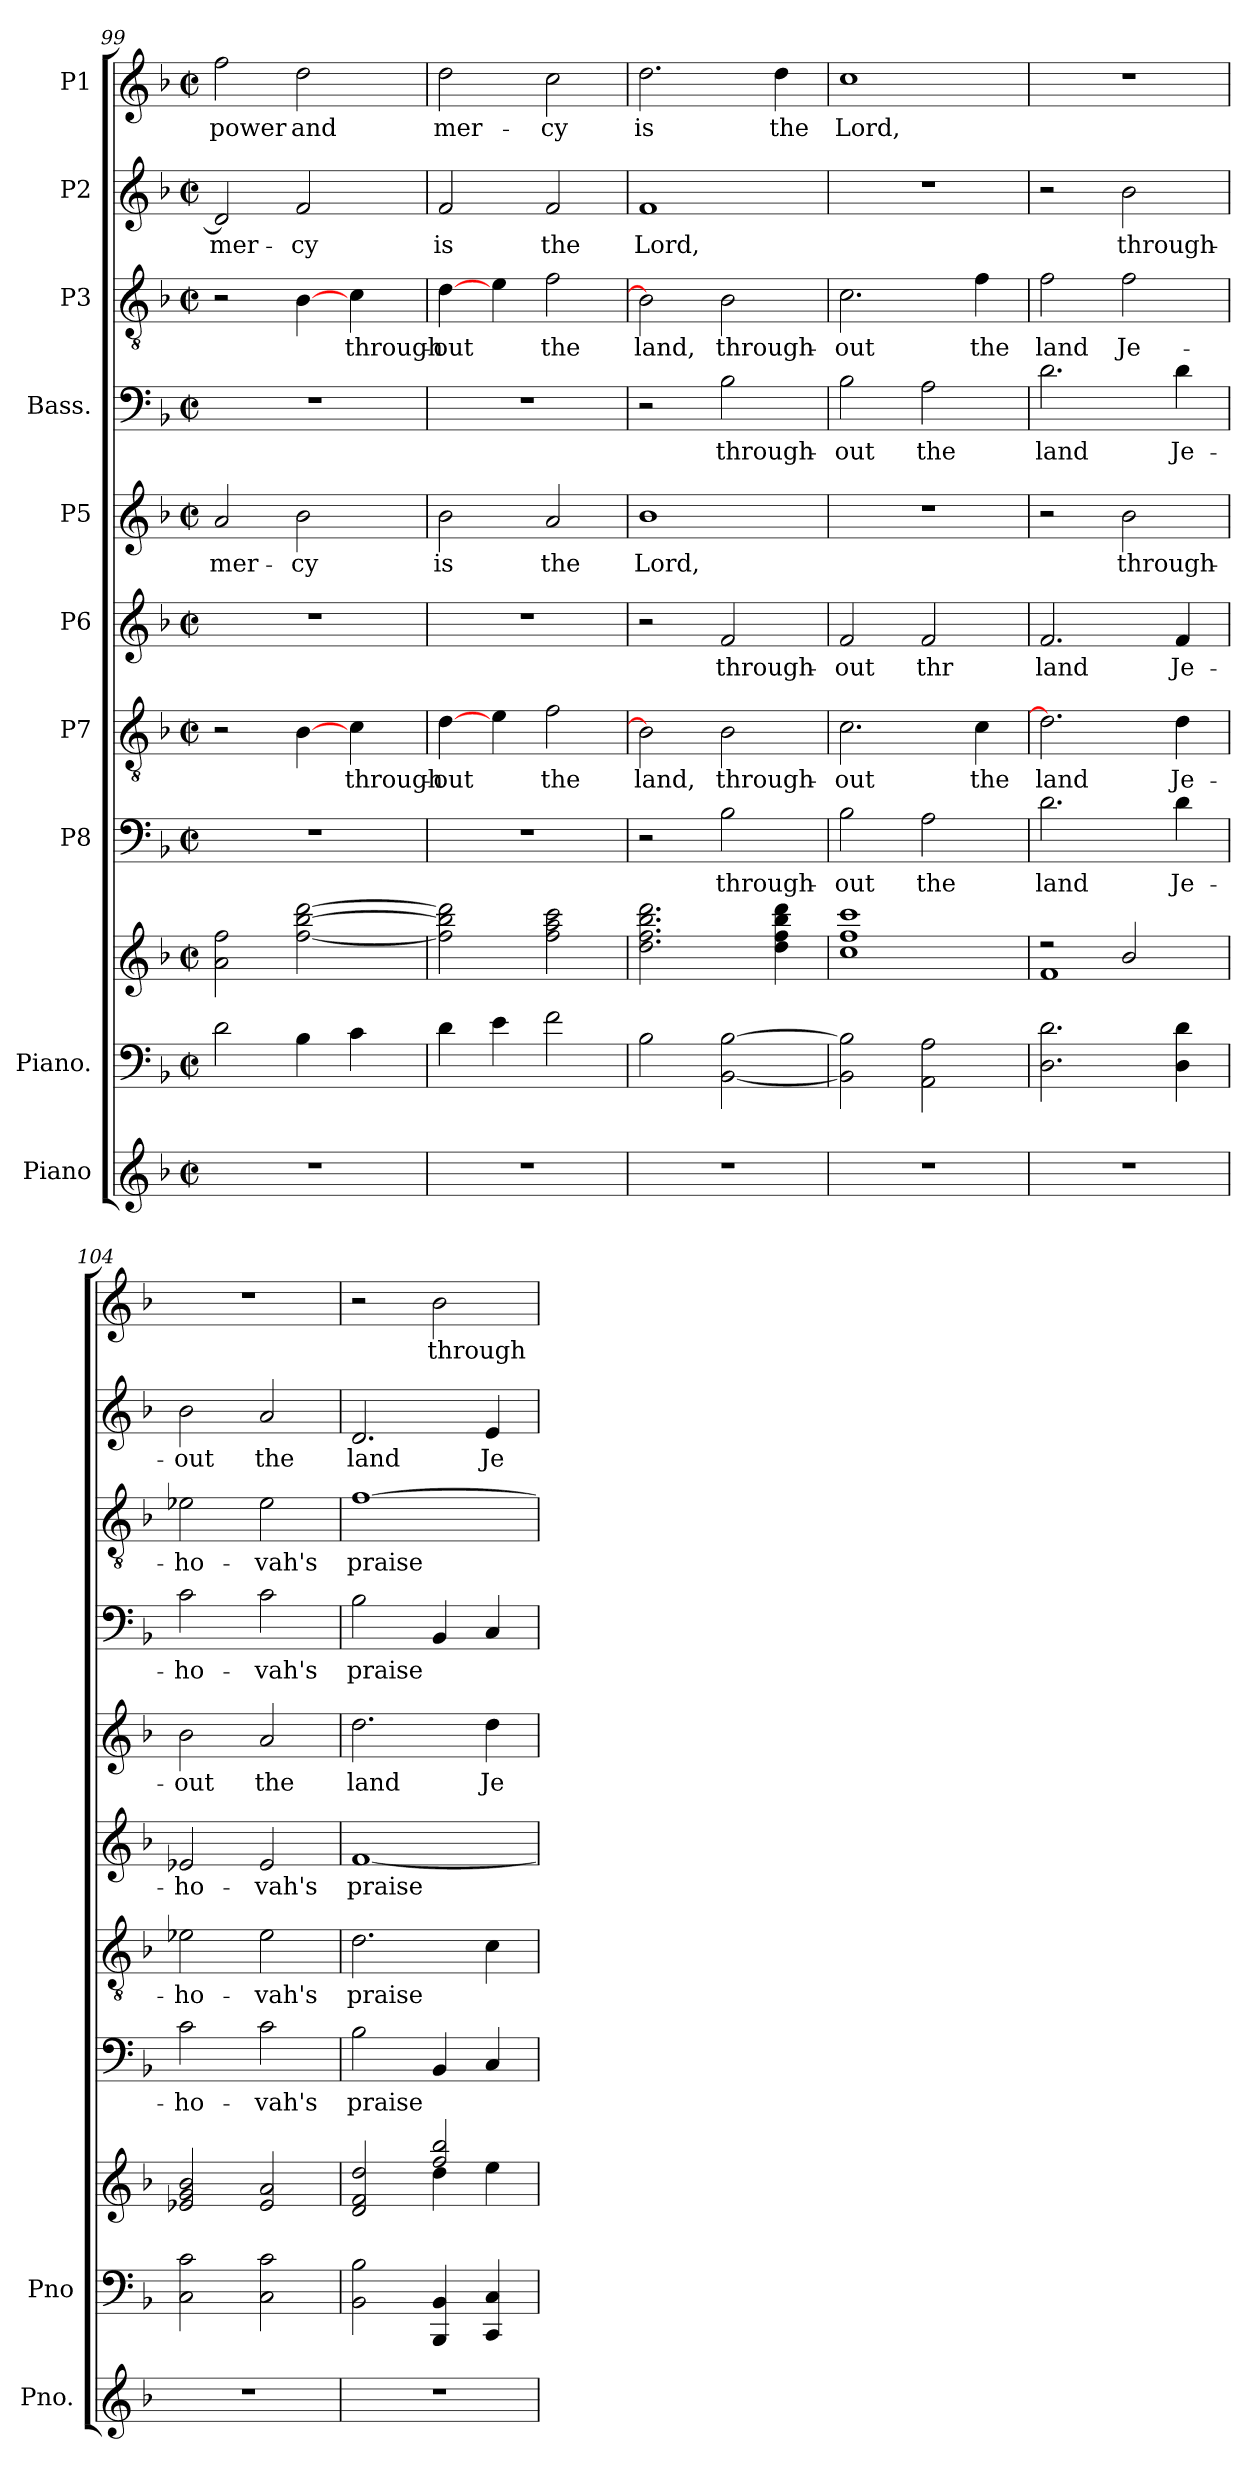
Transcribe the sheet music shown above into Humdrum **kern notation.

**kern	**kern	**kern	**kern	**text	**kern	**text	**kern	**text	**kern	**text	**kern	**text	**kern	**text	**kern	**text	**kern	**text
*part10	*part9	*part9	*part8	*part8	*part7	*part7	*part6	*part6	*part5	*part5	*part4	*part4	*part3	*part3	*part2	*part2	*part1	*part1
*staff11	*staff10	*staff9	*staff8	*staff8	*staff7	*staff7	*staff6	*staff6	*staff5	*staff5	*staff4	*staff4	*staff3	*staff3	*staff2	*staff2	*staff1	*staff1
*I"Piano	*I"Piano.	*	*I"P8	*	*I"P7	*	*I"P6	*	*I"P5	*	*I"Bass.	*	*I"P3	*	*I"P2	*	*I"P1	*
*I'Pno.	*I'Pno	*	*	*	*	*	*	*	*	*	*	*	*	*	*	*	*	*
*clefG2	*clefF4	*clefG2	*clefF4	*	*clefGv2	*	*clefG2	*	*clefG2	*	*clefF4	*	*clefGv2	*	*clefG2	*	*clefG2	*
*k[b-]	*k[b-]	*k[b-]	*k[b-]	*	*k[b-]	*	*k[b-]	*	*k[b-]	*	*k[b-]	*	*k[b-]	*	*k[b-]	*	*k[b-]	*
*F:	*F:	*F:	*F:	*	*F:	*	*F:	*	*F:	*	*F:	*	*F:	*	*F:	*	*F:	*
*M2/2	*M2/2	*M2/2	*M2/2	*	*M2/2	*	*M2/2	*	*M2/2	*	*M2/2	*	*M2/2	*	*M2/2	*	*M2/2	*
*met(c|)	*met(c|)	*met(c|)	*met(c|)	*	*met(c|)	*	*met(c|)	*	*met(c|)	*	*met(c|)	*	*met(c|)	*	*met(c|)	*	*met(c|)	*
=99	=99	=99	=99	=99	=99	=99	=99	=99	=99	=99	=99	=99	=99	=99	=99	=99	=99	=99
!	!	!	!	!	!	!	!	!	!	!LO:LY:b	!	!	!	!	!	!LO:LY:b	!	!LO:LY:b
1r	2d\	2a\ 2ff\	1r	.	2r	.	1r	.	2a/	mer-	1r	.	2r	.	2d/]	mer-	2ff\	power
!	!	!	!	!	!	!	!	!	!	!LO:LY:b	!	!	!	!	!	!LO:LY:b	!	!LO:LY:b
.	4B-\	[2ff\ [2bb-\ [2ddd\	.	.	[4B-\	.	.	.	2b-\	-cy	.	.	[4B-\	.	2f/	-cy	2dd\	and
!	!	!	!	!	!	!LO:LY:b	!	!	!	!	!	!	!	!LO:LY:b	!	!	!	!
.	4c\	.	.	.	4c\	through-	.	.	.	.	.	.	4c\	through-	.	.	.	.
=100	=100	=100	=100	=100	=100	=100	=100	=100	=100	=100	=100	=100	=100	=100	=100	=100	=100	=100
!	!	!	!	!	!	!LO:LY:b	!	!	!	!LO:LY:b	!	!	!	!LO:LY:b	!	!LO:LY:b	!	!LO:LY:b
1r	4d\	2ff\] 2bb-\] 2ddd\]	1r	.	[4d\	-out	1r	.	2b-\	is	1r	.	[4d\	-out	2f/	is	2dd\	mer-
.	4e\	.	.	.	4e\	.	.	.	.	.	.	.	4e\	.	.	.	.	.
!	!	!	!	!	!	!LO:LY:b	!	!	!	!LO:LY:b	!	!	!	!LO:LY:b	!	!LO:LY:b	!	!LO:LY:b
.	2f\	2ff\ 2aa\ 2ccc\	.	.	2f\	the	.	.	2a/	the	.	.	2f\	the	2f/	the	2cc\	-cy
=101	=101	=101	=101	=101	=101	=101	=101	=101	=101	=101	=101	=101	=101	=101	=101	=101	=101	=101
!	!	!	!	!	!	!LO:LY:b	!	!	!	!LO:LY:b	!	!	!	!LO:LY:b	!	!LO:LY:b	!	!LO:LY:b
1r	2B-\	2.dd\ 2.ff\ 2.bb-\ 2.ddd\	2r	.	2B-\]	land,	2r	.	1b-	Lord,	2r	.	2B-\]	land,	1f	Lord,	2.dd\	is
!	!	!	!	!LO:LY:b	!	!LO:LY:b	!	!LO:LY:b	!	!	!	!LO:LY:b	!	!LO:LY:b	!	!	!	!
.	[2BB-\ [2B-\	.	2B-\	through-	2B-\	through-	2f/	through-	.	.	2B-\	through-	2B-\	through-	.	.	.	.
!	!	!	!	!	!	!	!	!	!	!	!	!	!	!	!	!	!	!LO:LY:b
.	.	4dd\ 4ff\ 4bb-\ 4ddd\	.	.	.	.	.	.	.	.	.	.	.	.	.	.	4dd\	the
=102	=102	=102	=102	=102	=102	=102	=102	=102	=102	=102	=102	=102	=102	=102	=102	=102	=102	=102
!	!	!	!	!LO:LY:b	!	!LO:LY:b	!	!LO:LY:b	!	!	!	!LO:LY:b	!	!LO:LY:b	!	!	!	!LO:LY:b
1r	2BB-\] 2B-\]	1cc 1ff 1ccc	2B-\	-out	2.c\	-out	2f/	-out	1r	.	2B-\	-out	2.c\	-out	1r	.	1cc	Lord,
!	!	!	!	!LO:LY:b	!	!	!	!LO:LY:b	!	!	!	!LO:LY:b	!	!	!	!	!	!
.	2AA\ 2A\	.	2A\	the	.	.	2f/	thr	.	.	2A\	the	.	.	.	.	.	.
!	!	!	!	!	!	!LO:LY:b	!	!	!	!	!	!	!	!LO:LY:b	!	!	!	!
.	.	.	.	.	4c\	the	.	.	.	.	.	.	4f\	the	.	.	.	.
=103	=103	=103	=103	=103	=103	=103	=103	=103	=103	=103	=103	=103	=103	=103	=103	=103	=103	=103
*	*	*^	*	*	*	*	*	*	*	*	*	*	*	*	*	*	*	*
!	!	!	!	!	!LO:LY:b	!	!LO:LY:b	!	!LO:LY:b	!	!	!	!LO:LY:b	!	!LO:LY:b	!	!	!	!
1r	2.D\ 2.d\	2r	1f	2.d\	land	2.d\]	land	2.f/	land	2r	.	2.d\	land	2f\	land	2r	.	1r	.
!	!	!	!	!	!	!	!	!	!	!	!LO:LY:b	!	!	!	!LO:LY:b	!	!LO:LY:b	!	!
.	.	2b-/	.	.	.	.	.	.	.	2b-\	through-	.	.	2f\	Je-	2b-\	through-	.	.
!	!	!	!	!	!LO:LY:b	!	!LO:LY:b	!	!LO:LY:b	!	!	!	!LO:LY:b	!	!	!	!	!	!
.	4D\ 4d\	.	.	4d\	Je-	4d\	Je-	4f/	Je-	.	.	4d\	Je-	.	.	.	.	.	.
*	*	*v	*v	*	*	*	*	*	*	*	*	*	*	*	*	*	*	*	*
=104	=104	=104	=104	=104	=104	=104	=104	=104	=104	=104	=104	=104	=104	=104	=104	=104	=104	=104
!	!	!	!	!LO:LY:b	!	!LO:LY:b	!	!LO:LY:b	!	!LO:LY:b	!	!LO:LY:b	!	!LO:LY:b	!	!LO:LY:b	!	!
1r	2C\ 2c\	2e-X/ 2g/ 2b-/	2c\	-ho-	2e-X\	-ho-	2e-X/	-ho-	2b-\	-out	2c\	-ho-	2e-X\	-ho-	2b-\	-out	1r	.
!	!	!	!	!LO:LY:b	!	!LO:LY:b	!	!LO:LY:b	!	!LO:LY:b	!	!LO:LY:b	!	!LO:LY:b	!	!LO:LY:b	!	!
.	2C\ 2c\	2e-/ 2a/	2c\	-vah's	2e-\	-vah's	2e-/	-vah's	2a/	the	2c\	-vah's	2e-\	-vah's	2a/	the	.	.
!!LO:PB:g=z
=105	=105	=105	=105	=105	=105	=105	=105	=105	=105	=105	=105	=105	=105	=105	=105	=105	=105	=105
*	*	*^	*	*	*	*	*	*	*	*	*	*	*	*	*	*	*	*
!	!	!	!	!	!LO:LY:b	!	!LO:LY:b	!	!LO:LY:b	!	!LO:LY:b	!	!LO:LY:b	!	!LO:LY:b	!	!LO:LY:b	!	!
1r	2BB-\ 2B-\	2d/ 2f/ 2dd/	2ryy	2B-\	praise	2.d\	praise	[1f	praise	2.dd\	land	2B-\	praise	[1f	praise	2.d/	land	2r	.
!	!	!	!	!	!LO:LY:b	!	!	!	!	!	!	!	!LO:LY:b	!	!	!	!	!	!LO:LY:b
.	4BBB-/ 4BB-/	2ff/ 2bb-/	4dd\	4BB-/	.	.	.	.	.	.	.	4BB-/	.	.	.	.	.	2b-\	through-
!	!	!	!	!	!LO:LY:b	!	!LO:LY:b	!	!	!	!LO:LY:b	!	!LO:LY:b	!	!	!	!LO:LY:b	!	!
.	4CC/ 4C/	.	4ee\	4C/	.	4c\	.	.	.	4dd\	Je-	4C/	.	.	.	4e/	Je-	.	.
*	*	*v	*v	*	*	*	*	*	*	*	*	*	*	*	*	*	*	*	*
=	=	=	=	=	=	=	=	=	=	=	=	=	=	=	=	=	=	=
*-	*-	*-	*-	*-	*-	*-	*-	*-	*-	*-	*-	*-	*-	*-	*-	*-	*-	*-
